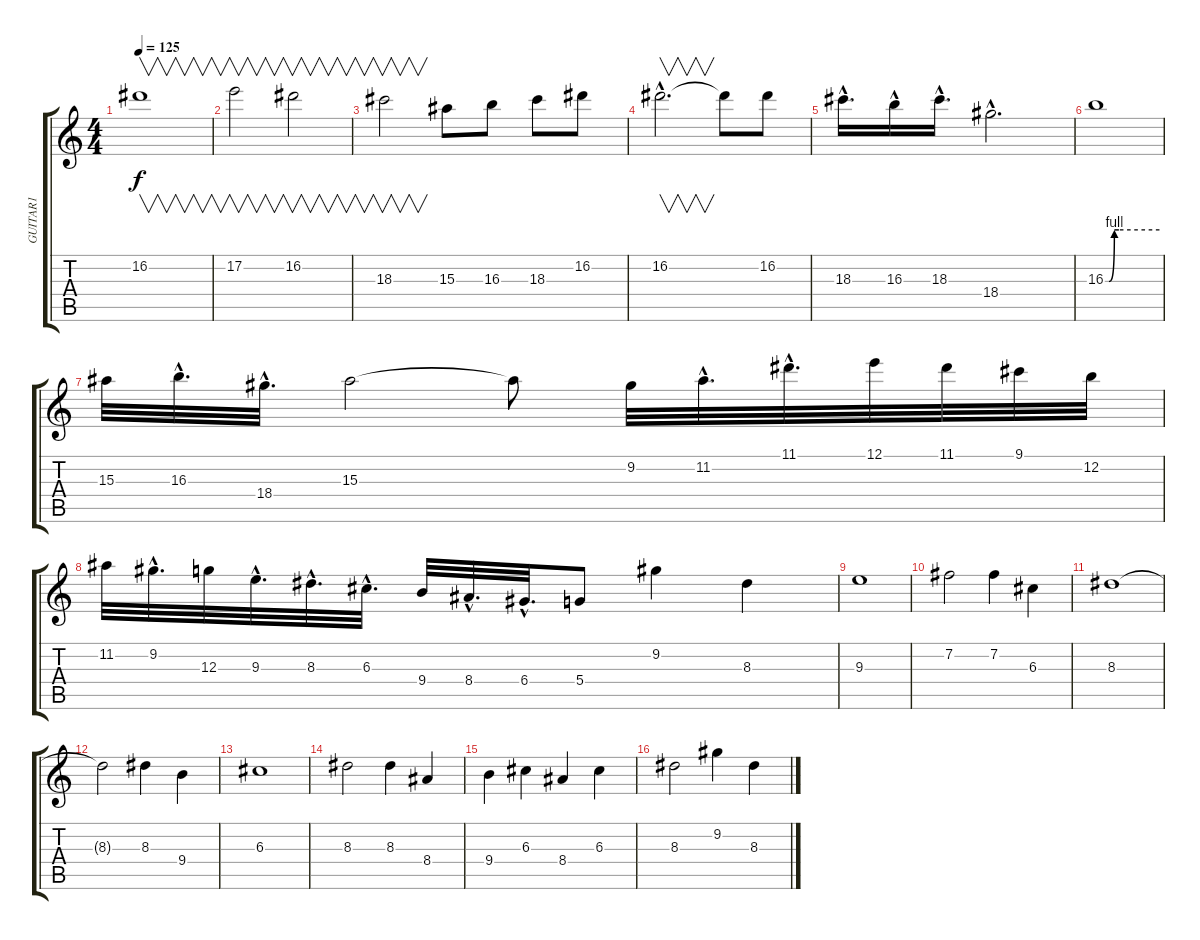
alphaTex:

\track ("GUITAR1" "GUITAR1") {instrument overdrivenguitar}
\staff {score tabs}
\tuning (E4 B3 G3 D3 A2 E2) {hide}
\ts (4 4)
\tempo 125
\clef g2
\ks c
16.2.1{v dy f} |
17.2.2{v} 16.2.2{v} |
18.3.2{v} 15.3.8 16.3.8 18.3.8 16.2.8 |
16.2{hac}.2{v d} 16.2{t}.8 16.2.8 |
18.3{hac}.16{d} 16.3{hac}.16 18.3{hac}.16{d} 18.4{hac}.2{d} |
16.3{be (custom 0 0 4 0 10 4 15 4 60 4)}.1 |
15.3.32 16.3{hac}.32{d} 18.4{hac}.32{d} 15.3.2 15.3{t}.8 9.2.32 11.2{hac}.32{d} 11.1{hac}.32{d} 12.1.32 11.1.32 9.1.32 12.2.32 |
11.2.32 9.2{hac}.32{d} 12.3.32 9.3{hac}.32{d} 8.3{hac}.32{d} 6.3{hac}.32{d} 9.4.32 8.4{hac}.32{d} 6.4{hac}.32{d} 5.4.8 9.2.4 8.3.4 |
9.3.1 |
7.2.2 7.2.4 6.3.4 |
8.3.1 |
8.3{t}.2 8.3.4 9.4.4 |
6.3.1 |
8.3.2 8.3.4 8.4.4 |
9.4.4 6.3.4 8.4.4 6.3.4 |
8.3.2 9.2.4 8.3.4
